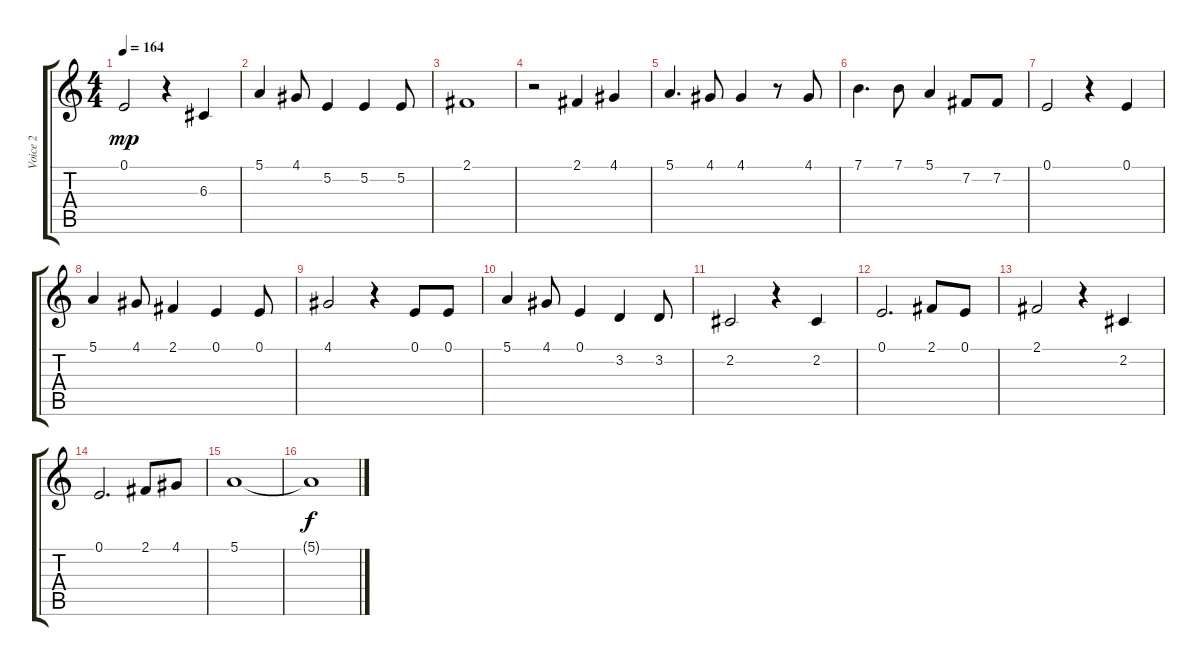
\track ("Voice 2" "Voice 2") {instrument synthvoice}
\staff {score tabs}
\tuning (E4 B3 G3 D3 A2 E2) {hide}
\ts (4 4)
\tempo 164
\clef g2
\ks c
0.1.2{dy mp} r.4 6.3.4 |
5.1.4 4.1.8 5.2.4 5.2.4 5.2.8 |
2.1.1 |
r.2 2.1.4 4.1.4 |
5.1.4{d} 4.1.8 4.1.4 r.8 4.1.8 |
7.1.4{d} 7.1.8 5.1.4 7.2.8 7.2.8 |
0.1.2 r.4 0.1.4 |
5.1.4 4.1.8 2.1.4 0.1.4 0.1.8 |
4.1.2 r.4 0.1.8 0.1.8 |
5.1.4 4.1.8 0.1.4 3.2.4 3.2.8 |
2.2.2 r.4 2.2.4 |
0.1.2{d} 2.1.8 0.1.8 |
2.1.2 r.4 2.2.4 |
0.1.2{d} 2.1.8 4.1.8 |
5.1.1 |
5.1{t}.1{dy f}
